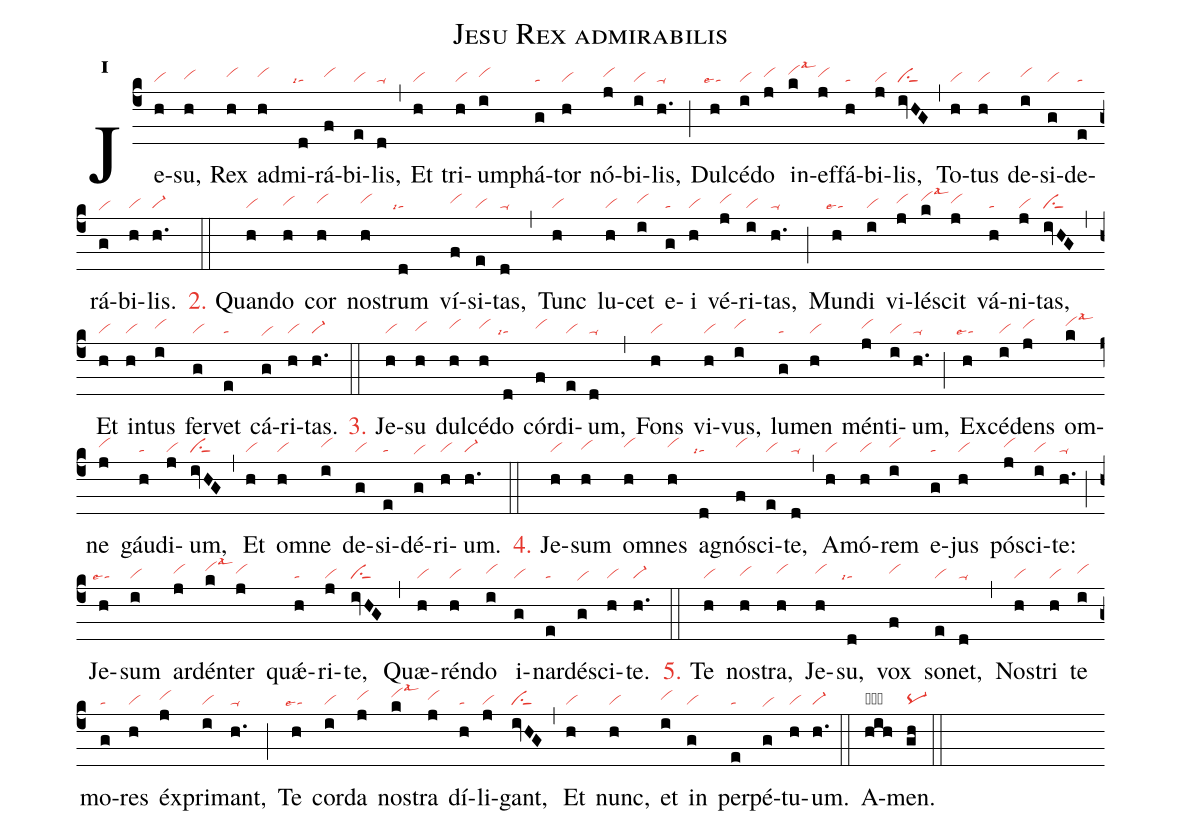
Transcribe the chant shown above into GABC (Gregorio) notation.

name:Jesu Rex admirabilis;
office-part:hy;
mode:1;
nabc-lines:1;
%%
initial-style: 1;
name: Jesu Rex admirabilis;
mode: 1;
office-part: Hymnus;
annotation: Hymn.;
annotation: i;
nabc-lines: 1;
%%
(c4) Je(h|vi)su,(h|vihg) Rex(h|vihh) ad(h|vihh)mi(d|``talsi4)rá(f|vihh)bi(e|vi)lis,(d|ta-) (,)
Et(h|vi) tri(h|vi)um(i|vihh)phá(g|ta)tor(h|vi) nó(j|vihh)bi(i|vi)lis,(h.|ta-) (;)
Dul(h|``talse4)cé(i|vi)do(j|vihh) in(k|vihilsal3)ef(j|vihh)fá(h|ta)bi(j|vi)lis,(ivHG|ciS) (,)
To(h|vi)tus(h|vi) de(i|vihh)si(g|vi)de(e|ta)rá(g|vihe)bi(h|vi)lis.(h.|vi-) (::)

<c>2.</c> Quan(h|vi)do(h|vihg) cor(h|vihh) nos(h|vihh)trum(d|``talsi4) ví(f|vihh)si(e|vi)tas,(d|ta-) (,)
Tunc(h|vi) lu(h|vi)cet(i|vihh) e(g|ta)i(h|vi) vé(j|vihh)ri(i|vi)tas,(h.|ta-) (;)
Mun(h|``talse4)di(i|vi) vi(j|vihh)lé(k|vihilsal3)scit(j|vihh) vá(h|ta)ni(j|vi)tas,(ivHG|ciS) (,)
Et(h|vi) in(h|vi)tus(i|vihh) fer(g|vi)vet(e|ta) cá(g|vihe)ri(h|vi)tas.(h.|vi-) (::)

<c>3.</c> Je(h|vi)su(h|vihg) dul(h|vihh)cé(h|vihh)do(d|``talsi4) cór(f|vihh)di(e|vi)um,(d|ta-) (,)
Fons(h|vi) vi(h|vi)vus,(i|vihh) lu(g|ta)men(h|vi) mén(j|vihh)ti(i|vi)um,(h.|ta-) (;)
Ex(h|``talse4)cé(i|vi)dens(j|vihh) om(k|vihilsal3)ne(j|vihh) gáu(h|ta)di(j|vi)um,(ivHG|ciS) (,)
Et(h|vi) om(h|vi)ne(i|vihh) de(g|vi)si(e|ta)dé(g|vihe)ri(h|vi)um.(h.|vi-) (::)

<c>4.</c> Je(h|vi)sum(h|vihg) om(h|vihh)nes(h|vihh) a(d|``talsi4)gnó(f|vihh)sci(e|vi)te,(d|ta-) (,)
A(h|vi)mó(h|vi)rem(i|vihh) e(g|ta)jus(h|vi) pó(j|vihh)sci(i|vi)te:(h.|ta-) (;)
Je(h|``talse4)sum(i|vi) ar(j|vihh)dén(k|vihilsal3)ter(j|vihh) quǽ(h|ta)ri(j|vi)te,(ivHG|ciS) (,)
Quæ(h|vi)rén(h|vi)do(i|vihh) i(g|vi)nar(e|ta)dé(g|vihe)sci(h|vi)te.(h.|vi-) (::)

<c>5.</c> Te(h|vi) nos(h|vihg)tra,(h|vihh) Je(h|vihh)su,(d|``talsi4) vox(f|vihh) so(e|vi)net,(d|ta-) (,)
Nos(h|vi)tri(h|vi) te(i|vihh) mo(g|ta)res(h|vi) éx(j|vihh)pri(i|vi)mant,(h.|ta-) (;)
Te(h|``talse4) cor(i|vi)da(j|vihh) nos(k|vihilsal3)tra(j|vihh) dí(h|ta)li(j|vi)gant,(ivHG|ciS) (,)
Et(h|vi) nunc,(h|vi) et(i|vihh) in(g|vi) per(e|ta)pé(g|vihe)tu(h|vi)um.(h.|vi-) (::)
A(hih|poS)men.(gh|pq-) (::)
